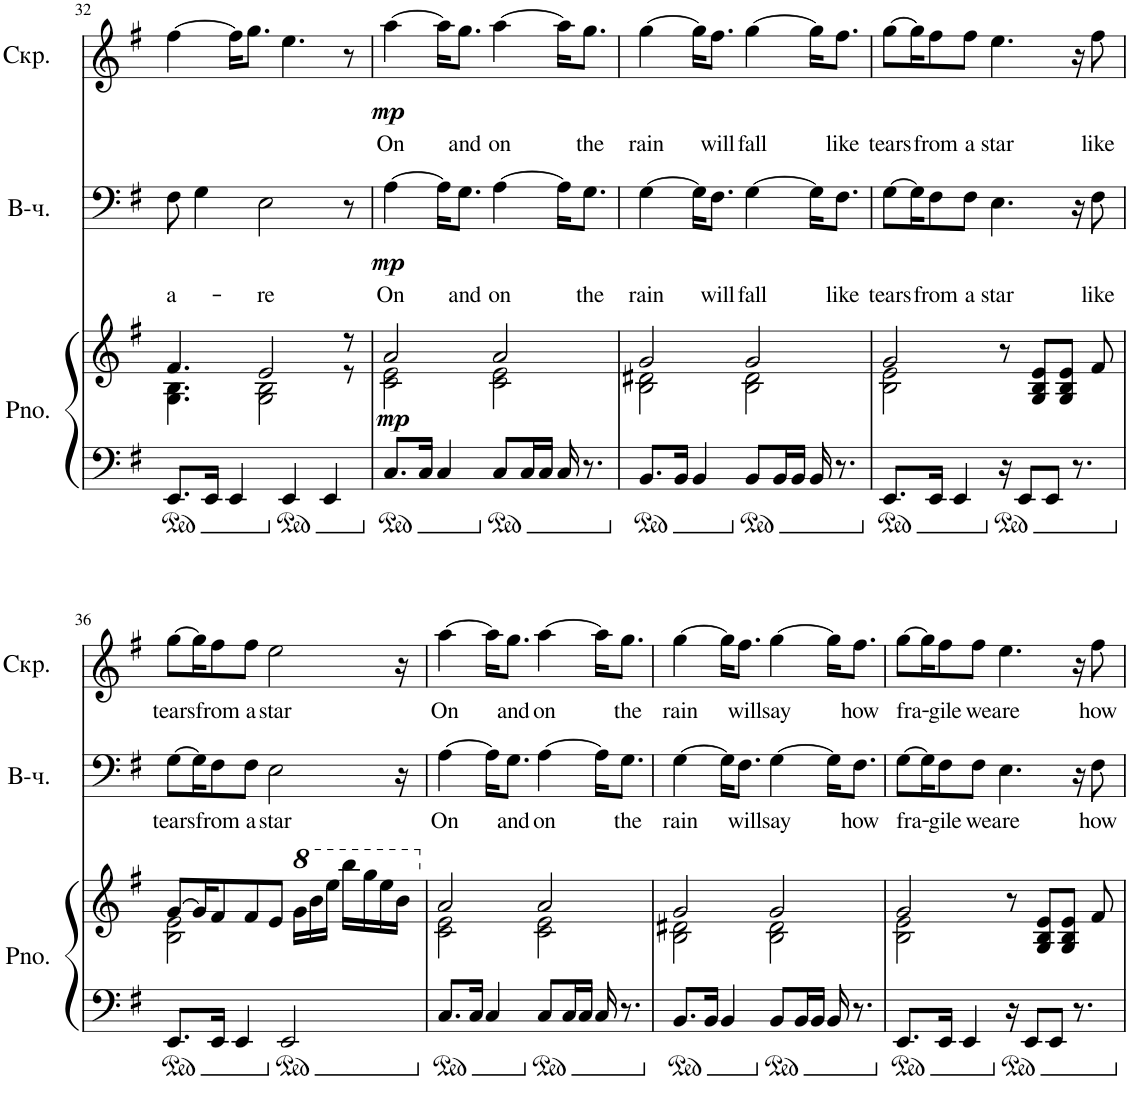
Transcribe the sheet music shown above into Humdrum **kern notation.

**kern	**kern	**dynam	**kern	**text	**dynam	**kern	**text	**dynam
*part3	*part3	*part3	*part2	*part2	*part2	*part1	*part1	*part1
*staff4	*staff3	*staff3/4	*staff2	*staff2	*staff2	*staff1	*staff1	*staff1
*I"Piano	*	*	*I"Виолончель	*	*	*I"Скрипка	*	*
*I'Pno.	*	*	*	*	*	*	*	*
!!LO:PB:g=z
*clefF4	*clefG2	*	*clefF4	*	*	*clefG2	*	*
*k[f#]	*k[f#]	*	*k[f#]	*	*	*k[f#]	*	*
*M4/4	*M4/4	*	*M4/4	*	*	*M4/4	*	*
*met(c)	*met(c)	*	*met(c)	*	*	*met(c)	*	*
=32	=32	=32	=32	=32	=32	=32	=32	=32
*	*^	*	*	*	*	*	*	*
!	!	!	!	!	!LO:LY:b	!	!	!	!
8.EE/L	4.f#/	4.G\ 4.B\	.	8F#\	a-	.	[4ff#\	.	.
.	.	.	.	4G\	.	.	.	.	.
16EE/Jk	.	.	.	.	.	.	.	.	.
4EE/	.	.	.	.	.	.	16ff#\KL]	.	.
.	.	.	.	.	.	.	8.gg\J	.	.
!	!	!	!	!	!LO:LY:b	!	!	!	!
.	2e/	2G\ 2B\	.	2E\	-re	.	.	.	.
4EE/	.	.	.	.	.	.	4.ee\	.	.
4EE/	.	.	.	.	.	.	.	.	.
.	8r	8r	.	8r	.	.	8r	.	.
=33	=33	=33	=33	=33	=33	=33	=33	=33	=33
!	!	!	!LO:DY:b	!	!LO:LY:b	!LO:DY:b	!	!LO:LY:b	!LO:DY:b
8.C/L	2a/	2c\ 2e\	mp	[4A\	On	mp	[4aa\	On	mp
16C/Jk	.	.	.	.	.	.	.	.	.
4C/	.	.	.	16A\KL]	.	.	16aa\KL]	.	.
!	!	!	!	!	!LO:LY:b	!	!	!LO:LY:b	!
.	.	.	.	8.G\J	and	.	8.gg\J	and	.
!	!	!	!	!	!LO:LY:b	!	!	!LO:LY:b	!
8C/L	2a/	2c\ 2e\	.	[4A\	on	.	[4aa\	on	.
16C/L	.	.	.	.	.	.	.	.	.
16C/JJ	.	.	.	.	.	.	.	.	.
16C/	.	.	.	16A\KL]	.	.	16aa\KL]	.	.
!	!	!	!	!	!LO:LY:b	!	!	!LO:LY:b	!
8.r	.	.	.	8.G\J	the	.	8.gg\J	the	.
=34	=34	=34	=34	=34	=34	=34	=34	=34	=34
!	!	!	!	!	!LO:LY:b	!	!	!LO:LY:b	!
8.BB/L	2g/	2B\ 2d#X\	.	[4G\	rain	.	[4gg\	rain	.
16BB/Jk	.	.	.	.	.	.	.	.	.
4BB/	.	.	.	16G\KL]	.	.	16gg\KL]	.	.
!	!	!	!	!	!LO:LY:b	!	!	!LO:LY:b	!
.	.	.	.	8.F#\J	will	.	8.ff#\J	will	.
!	!	!	!	!	!LO:LY:b	!	!	!LO:LY:b	!
8BB/L	2g/	2B\ 2d#\	.	[4G\	fall	.	[4gg\	fall	.
16BB/L	.	.	.	.	.	.	.	.	.
16BB/JJ	.	.	.	.	.	.	.	.	.
16BB/	.	.	.	16G\KL]	.	.	16gg\KL]	.	.
!	!	!	!	!	!LO:LY:b	!	!	!LO:LY:b	!
8.r	.	.	.	8.F#\J	like	.	8.ff#\J	like	.
=35	=35	=35	=35	=35	=35	=35	=35	=35	=35
!	!	!	!	!	!LO:LY:b	!	!	!LO:LY:b	!
8.EE/L	2g/	2B\ 2e\	.	[8G\L	tears	.	[8gg\L	tears	.
.	.	.	.	16G\K]	.	.	16gg\K]	.	.
!	!	!	!	!	!LO:LY:b	!	!	!LO:LY:b	!
16EE/Jk	.	.	.	8F#\	from	.	8ff#\	from	.
4EE/	.	.	.	.	.	.	.	.	.
!	!	!	!	!	!LO:LY:b	!	!	!LO:LY:b	!
.	.	.	.	8F#\J	a	.	8ff#\J	a	.
!	!	!	!	!	!LO:LY:b	!	!	!LO:LY:b	!
.	.	.	.	4.E\	star	.	4.ee\	star	.
16r	8r	2ryy	.	.	.	.	.	.	.
8EE/L	.	.	.	.	.	.	.	.	.
.	8G/ 8B/ 8e/L	.	.	.	.	.	.	.	.
8EE/J	.	.	.	.	.	.	.	.	.
.	8G/ 8B/ 8e/J	.	.	.	.	.	.	.	.
8.r	.	.	.	16r	.	.	16r	.	.
!	!	!	!	!	!LO:LY:b	!	!	!LO:LY:b	!
.	8f#/	.	.	8F#\	like	.	8ff#\	like	.
!!LO:LB:g=z
=36	=36	=36	=36	=36	=36	=36	=36	=36	=36
!	!	!	!	!	!LO:LY:b	!	!	!LO:LY:b	!
8.EE/L	[8g/L	2B\ 2e\	.	[8G\L	tears	.	[8gg\L	tears	.
.	16g/K]	.	.	16G\K]	.	.	16gg\K]	.	.
!	!	!	!	!	!LO:LY:b	!	!	!LO:LY:b	!
16EE/Jk	8f#/	.	.	8F#\	from	.	8ff#\	from	.
4EE/	.	.	.	.	.	.	.	.	.
!	!	!	!	!	!LO:LY:b	!	!	!LO:LY:b	!
.	8f#/	.	.	8F#\J	a	.	8ff#\J	a	.
!	!	!	!	!	!LO:LY:b	!	!	!LO:LY:b	!
.	8e/J	.	.	2E\	star	.	2ee\	star	.
2EE/	.	2ryy	.	.	.	.	.	.	.
*	*8va	*	*	*	*	*	*	*	*
.	16gg\LL	.	.	.	.	.	.	.	.
.	16bb\	.	.	.	.	.	.	.	.
.	16eee\JJ	.	.	.	.	.	.	.	.
.	16bbb\LL	.	.	.	.	.	.	.	.
.	16ggg\	.	.	.	.	.	.	.	.
.	16eee\	.	.	.	.	.	.	.	.
.	16bb\JJ	.	.	16r	.	.	16r	.	.
=37	=37	=37	=37	=37	=37	=37	=37	=37	=37
*	*X8va	*	*	*	*	*	*	*	*
!	!	!	!	!	!LO:LY:b	!	!	!LO:LY:b	!
8.C/L	2a/	2c\ 2e\	.	[4A\	On	.	[4aa\	On	.
16C/Jk	.	.	.	.	.	.	.	.	.
4C/	.	.	.	16A\KL]	.	.	16aa\KL]	.	.
!	!	!	!	!	!LO:LY:b	!	!	!LO:LY:b	!
.	.	.	.	8.G\J	and	.	8.gg\J	and	.
!	!	!	!	!	!LO:LY:b	!	!	!LO:LY:b	!
8C/L	2a/	2c\ 2e\	.	[4A\	on	.	[4aa\	on	.
16C/L	.	.	.	.	.	.	.	.	.
16C/JJ	.	.	.	.	.	.	.	.	.
16C/	.	.	.	16A\KL]	.	.	16aa\KL]	.	.
!	!	!	!	!	!LO:LY:b	!	!	!LO:LY:b	!
8.r	.	.	.	8.G\J	the	.	8.gg\J	the	.
=38	=38	=38	=38	=38	=38	=38	=38	=38	=38
!	!	!	!	!	!LO:LY:b	!	!	!LO:LY:b	!
8.BB/L	2g/	2B\ 2d#X\	.	[4G\	rain	.	[4gg\	rain	.
16BB/Jk	.	.	.	.	.	.	.	.	.
4BB/	.	.	.	16G\KL]	.	.	16gg\KL]	.	.
!	!	!	!	!	!LO:LY:b	!	!	!LO:LY:b	!
.	.	.	.	8.F#\J	will	.	8.ff#\J	will	.
!	!	!	!	!	!LO:LY:b	!	!	!LO:LY:b	!
8BB/L	2g/	2B\ 2d#\	.	[4G\	say	.	[4gg\	say	.
16BB/L	.	.	.	.	.	.	.	.	.
16BB/JJ	.	.	.	.	.	.	.	.	.
16BB/	.	.	.	16G\KL]	.	.	16gg\KL]	.	.
!	!	!	!	!	!LO:LY:b	!	!	!LO:LY:b	!
8.r	.	.	.	8.F#\J	how	.	8.ff#\J	how	.
=39	=39	=39	=39	=39	=39	=39	=39	=39	=39
!	!	!	!	!	!LO:LY:b	!	!	!LO:LY:b	!
8.EE/L	2g/	2B\ 2e\	.	[8G\L	fra-	.	[8gg\L	fra-	.
.	.	.	.	16G\K]	.	.	16gg\K]	.	.
!	!	!	!	!	!LO:LY:b	!	!	!LO:LY:b	!
16EE/Jk	.	.	.	8F#\	-gile	.	8ff#\	-gile	.
4EE/	.	.	.	.	.	.	.	.	.
!	!	!	!	!	!LO:LY:b	!	!	!LO:LY:b	!
.	.	.	.	8F#\J	we	.	8ff#\J	we	.
!	!	!	!	!	!LO:LY:b	!	!	!LO:LY:b	!
.	.	.	.	4.E\	are	.	4.ee\	are	.
16r	8r	2ryy	.	.	.	.	.	.	.
8EE/L	.	.	.	.	.	.	.	.	.
.	8G/ 8B/ 8e/L	.	.	.	.	.	.	.	.
8EE/J	.	.	.	.	.	.	.	.	.
.	8G/ 8B/ 8e/J	.	.	.	.	.	.	.	.
8.r	.	.	.	16r	.	.	16r	.	.
!	!	!	!	!	!LO:LY:b	!	!	!LO:LY:b	!
.	8f#/	.	.	8F#\	how	.	8ff#\	how	.
*	*v	*v	*	*	*	*	*	*	*
=	=	=	=	=	=	=	=	=
*-	*-	*-	*-	*-	*-	*-	*-	*-
